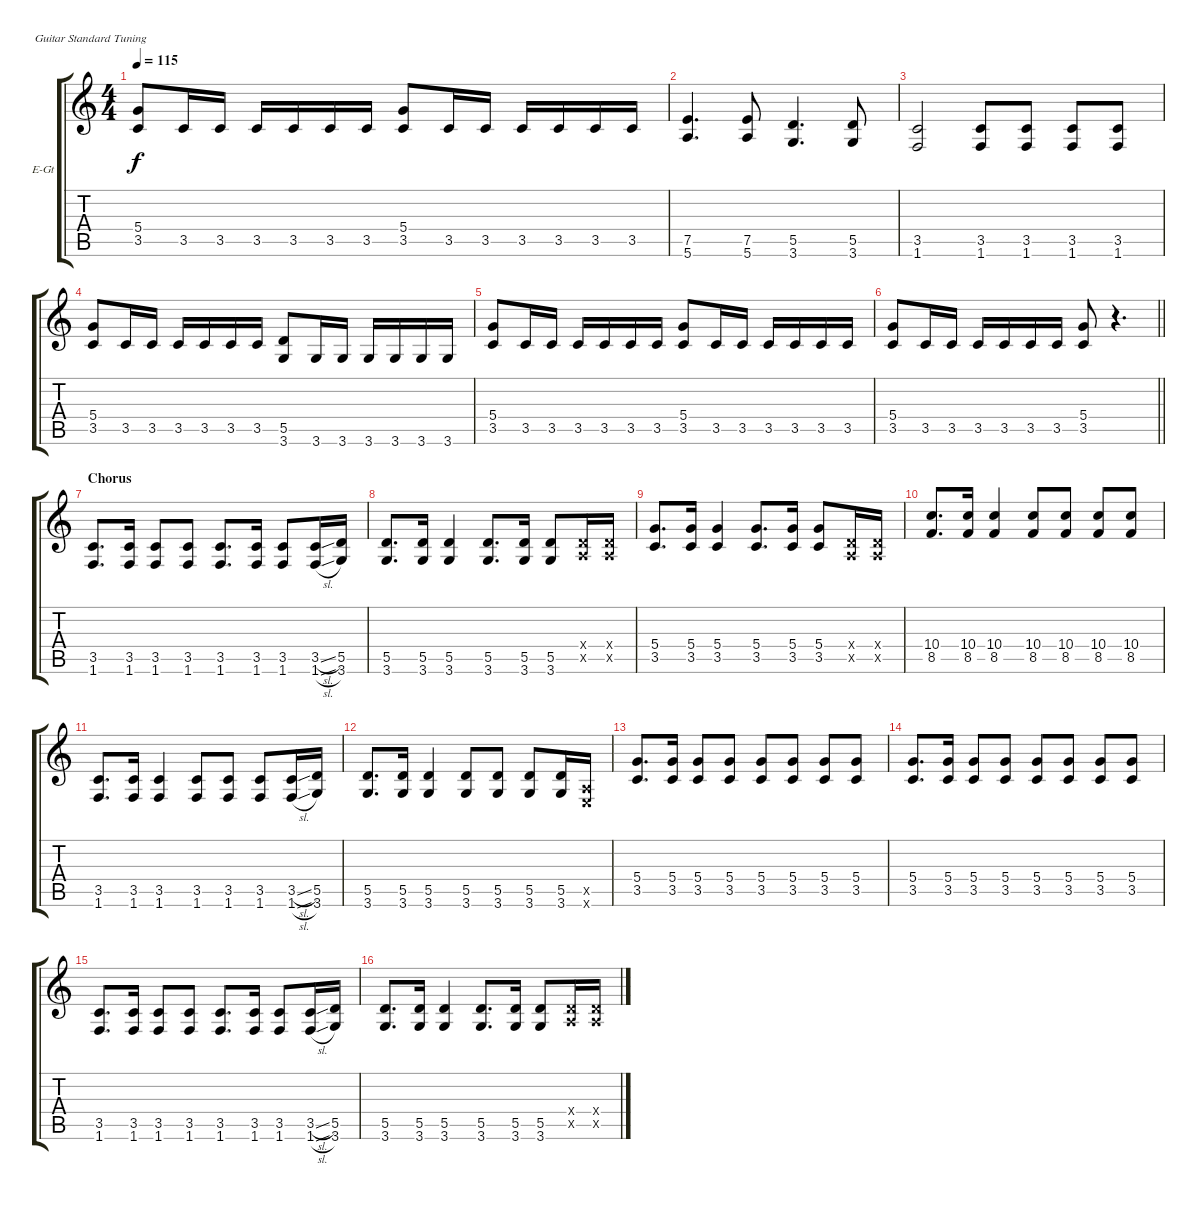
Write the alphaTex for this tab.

\bracketExtendMode groupsimilarinstruments
\firstSystemTrackNameOrientation horizontal
\otherSystemsTrackNameOrientation horizontal
\track ("Guitar" "E-Gt") {instrument overdrivenguitar}
\staff {score tabs}
\tuning (E4 B3 G3 D3 A2 E2)
\ts (4 4)
\tempo 115
\clef g2
\ks c
(5.4 3.5).8{dy f} 3.5.16 3.5.16 3.5.16 3.5.16 3.5.16 3.5.16 (5.4 3.5).8 3.5.16 3.5.16 3.5.16 3.5.16 3.5.16 3.5.16 |
(7.5 5.6).4{d} (7.5 5.6).8 (5.5 3.6).4{d} (5.5 3.6).8 |
(3.5 1.6).2 (3.5 1.6).8 (3.5 1.6).8 (3.5 1.6).8 (3.5 1.6).8 |
(5.4 3.5).8 3.5.16 3.5.16 3.5.16 3.5.16 3.5.16 3.5.16 (5.5 3.6).8 3.6.16 3.6.16 3.6.16 3.6.16 3.6.16 3.6.16 |
(5.4 3.5).8 3.5.16 3.5.16 3.5.16 3.5.16 3.5.16 3.5.16 (5.4 3.5).8 3.5.16 3.5.16 3.5.16 3.5.16 3.5.16 3.5.16 |
\barLineRight lightlight
(5.4 3.5).8 3.5.16 3.5.16 3.5.16 3.5.16 3.5.16 3.5.16 (5.4 3.5).8 r.4{d} |
\section ("" "Chorus")
(3.5 1.6).8{d} (3.5 1.6).16 (3.5 1.6).8 (3.5 1.6).8 (3.5 1.6).8{d} (3.5 1.6).16 (3.5 1.6).8 (3.5{sl} 1.6{sl}).16 (5.5 3.6).16 |
(5.5 3.6).8{d} (5.5 3.6).16 (5.5 3.6).4 (5.5 3.6).8{d} (5.5 3.6).16 (5.5 3.6).8 (0.4{x} 0.5{x}).16 (0.4{x} 0.5{x}).16 |
(5.4 3.5).8{d} (5.4 3.5).16 (5.4 3.5).4 (5.4 3.5).8{d} (5.4 3.5).16 (5.4 3.5).8 (0.4{x} 0.5{x}).16 (0.4{x} 0.5{x}).16 |
(10.4 8.5).8{d} (10.4 8.5).16 (10.4 8.5).4 (10.4 8.5).8 (10.4 8.5).8 (10.4 8.5).8 (10.4 8.5).8 |
(3.5 1.6).8{d} (3.5 1.6).16 (3.5 1.6).4 (3.5 1.6).8 (3.5 1.6).8 (3.5 1.6).8 (3.5{sl} 1.6{sl}).16 (5.5 3.6).16 |
(5.5 3.6).8{d} (5.5 3.6).16 (5.5 3.6).4 (5.5 3.6).8 (5.5 3.6).8 (5.5 3.6).8 (5.5 3.6).16 (0.5{x} 0.6{x}).16 |
(5.4 3.5).8{d} (5.4 3.5).16 (5.4 3.5).8 (5.4 3.5).8 (5.4 3.5).8 (5.4 3.5).8 (5.4 3.5).8 (5.4 3.5).8 |
(5.4 3.5).8{d} (5.4 3.5).16 (5.4 3.5).8 (5.4 3.5).8 (5.4 3.5).8 (5.4 3.5).8 (5.4 3.5).8 (5.4 3.5).8 |
(3.5 1.6).8{d} (3.5 1.6).16 (3.5 1.6).8 (3.5 1.6).8 (3.5 1.6).8{d} (3.5 1.6).16 (3.5 1.6).8 (3.5{sl} 1.6{sl}).16 (5.5 3.6).16 |
(5.5 3.6).8{d} (5.5 3.6).16 (5.5 3.6).4 (5.5 3.6).8{d} (5.5 3.6).16 (5.5 3.6).8 (0.4{x} 0.5{x}).16 (0.4{x} 0.5{x}).16
